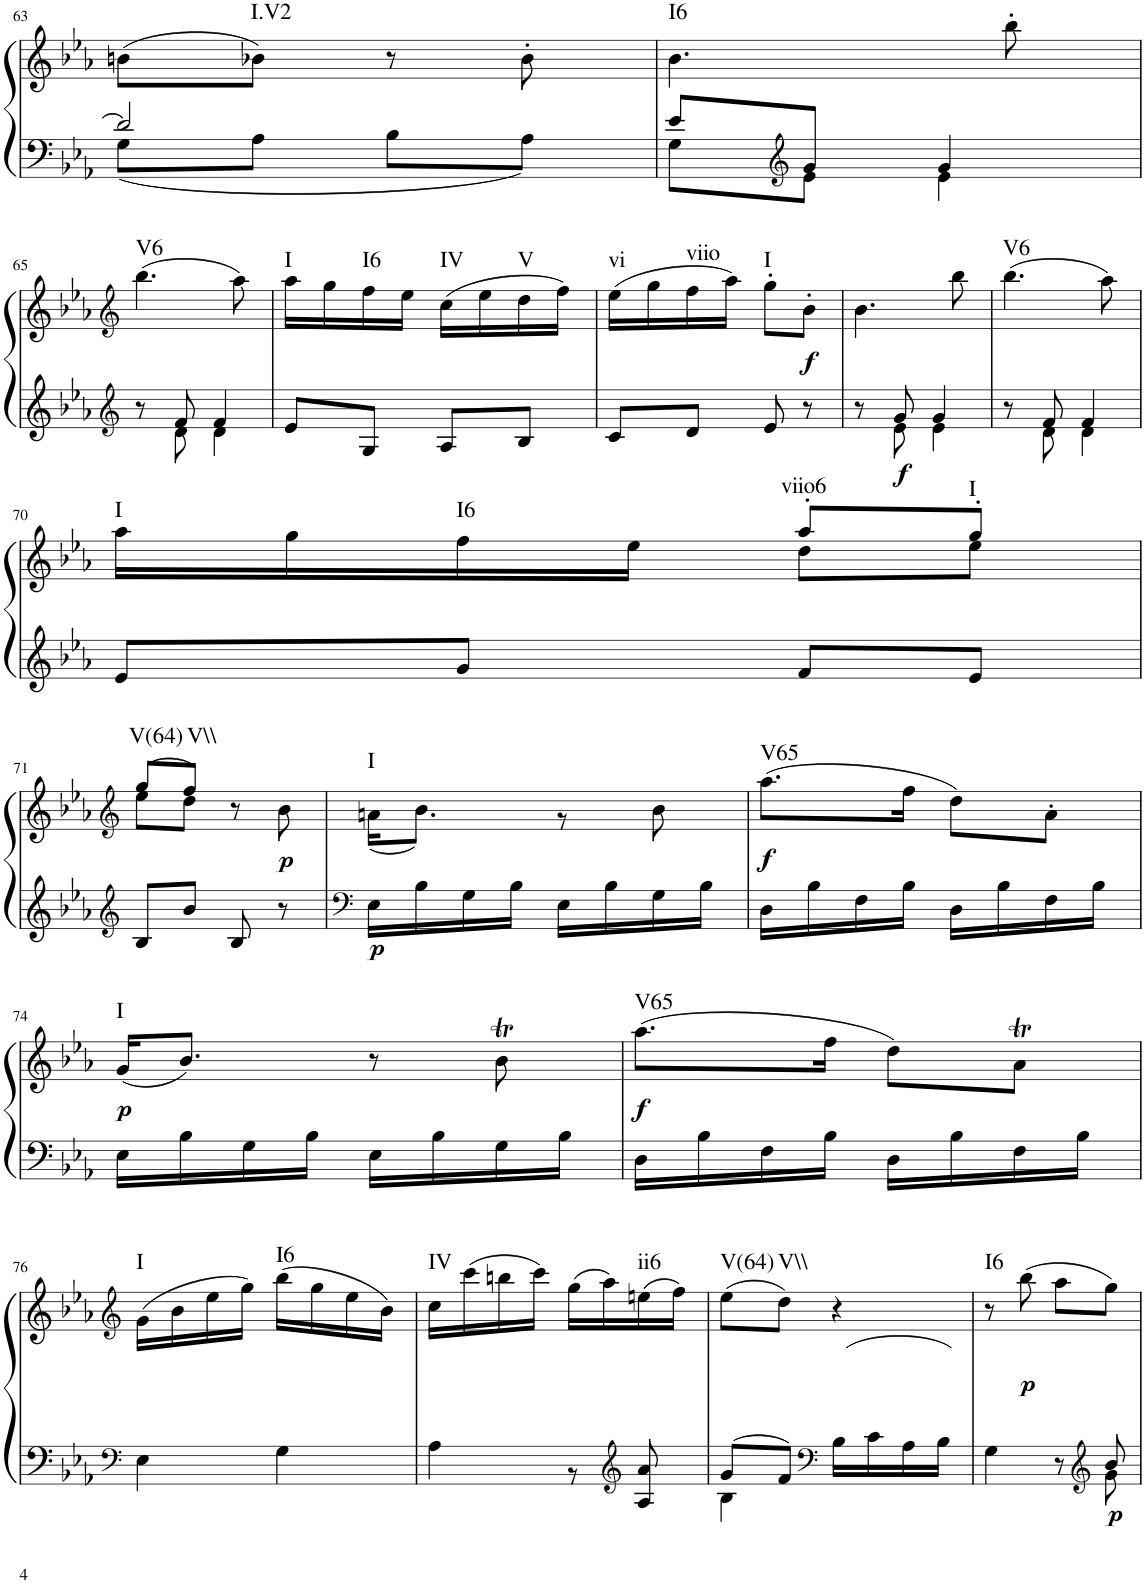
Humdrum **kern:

**kern	**kern	**dynam	**harte
*part1	*part1	*part1	*part1
*staff2	*staff1	*staff1/2	*
*I"Klavier linke Hand	*	*	*
!!LO:PB:g=z
*clefF4	*clefG2	*	*
*k[b-e-a-]	*k[b-e-a-]	*	*
*M2/4	*M2/4	*	*
=63	=63	=63	=63
*^	*	*	*
2d/]	8G\L	(8bn\L	.	.
!	!	!	!	!LO:H:kt=I.V2
.	8A-\J	8b-X\J)	.	N
.	8B-\L	8r	.	.
.	8A-\J	8b-'\	.	.
=64	=64	=64	=64	=64
!	!	!	!	!LO:H:kt=I6
8e-/L	8G\L	4.b-\	.	N
*clefG2	*	*	*	*
8g/J	8e-\J	.	.	.
4g/	4e-\	.	.	.
.	.	8bb-'\	.	.
!!LO:LB:g=z
=65	=65	=65	=65	=65
*clefG2	*	*clefG2	*	*
!	!	!	!	!LO:H:kt=V6
8r	8ryy	(4.bb-\	.	N
8f/	8d\	.	.	.
4f/	4d\	.	.	.
.	.	8aa-\)	.	.
*v	*v	*	*	*
=66	=66	=66	=66
!	!	!	!LO:H:kt=I
8e-/L	16aa-\LL	.	N
.	16gg\	.	.
!	!	!	!LO:H:kt=I6
8G/J	16ff\	.	N
.	16ee-\JJ	.	.
!	!	!	!LO:H:kt=IV
8A-/L	(16cc\LL	.	N
.	16ee-\	.	.
!	!	!	!LO:H:kt=V
8B-/J	16dd\	.	N
.	16ff\JJ)	.	.
=67	=67	=67	=67
!	!	!	!LO:H:kt=vi
8c/L	(16ee-\LL	.	N
.	16gg\	.	.
!	!	!	!LO:H:kt=viio
8d/J	16ff\	.	N
.	16aa-\JJ)	.	.
!	!	!	!LO:H:kt=I
8e-/	8gg'\L	.	N
!	!	!LO:DY:b	!
8r	8b-'\J	f	.
=68	=68	=68	=68
*^	*	*	*
8r	8ryy	4.b-\	.	.
!	!	!	!LO:DY:b=2	!
8g/	8e-\	.	f	.
4g/	4e-\	.	.	.
.	.	8bb-\	.	.
=69	=69	=69	=69	=69
!	!	!	!	!LO:H:kt=V6
8r	8ryy	(4.bb-\	.	N
8f/	8d\	.	.	.
4f/	4d\	.	.	.
.	.	8aa-\)	.	.
*v	*v	*	*	*
!!LO:LB:g=z
=70	=70	=70	=70
*	*^	*	*
!	!	!	!	!LO:H:kt=I
8e-/L	16aa-\LL	4ryy	.	N
.	16gg\	.	.	.
!	!	!	!	!LO:H:kt=I6
8g/J	16ff\	.	.	N
.	16ee-\JJ	.	.	.
!	!	!	!	!LO:H:kt=viio6
8f/L	8aa-'/L	8dd\L	.	N
!	!	!	!	!LO:H:kt=I
8e-/J	8gg'/J	8ee-\J	.	N
!!LO:LB:g=z	!!
=71	=71	=71	=71	=71
*clefG2	*clefG2	*	*	*
!	!	!	!	!LO:H:kt=V(64)
8B-/L	(8gg/L	8ee-\L	.	N
!	!	!	!	!LO:H:kt=V\\
8b-/J	8ff/J)	8dd\J	.	N
8B-/	8r	8ryy	.	.
!	!	!	!LO:DY:b	!
8r	8ryy	8b-\	p	.
=72	=72	=72	=72	=72
*clefF4	*	*	*	*
*^	*	*	*	*
!	!	!	!	!LO:DY:b=2	!LO:H:kt=I
2ryy	16E-\LL	2ryy	(16an\KL	p	N
.	16B-\	.	8.b-\J)	.	.
.	16G\	.	.	.	.
.	16B-\JJ	.	.	.	.
.	16E-\LL	.	8r	.	.
.	16B-\	.	.	.	.
.	16G\	.	8b-\	.	.
.	16B-\JJ	.	.	.	.
*	*	*v	*v	*	*
=73	=73	=73	=73	=73
!	!	!	!LO:DY:b	!LO:H:kt=V65
2ryy	16D\LL	(8.aa-\L	f	N
.	16B-\	.	.	.
.	16F\	.	.	.
.	16B-\JJ	16ff\Jk	.	.
.	16D\LL	8dd\L)	.	.
.	16B-\	.	.	.
.	16F\	8a-'\J	.	.
.	16B-\JJ	.	.	.
!!LO:LB:g=z
=74	=74	=74	=74	=74
!	!	!	!LO:DY:b	!LO:H:kt=I
2ryy	16E-\LL	(16g/KL	p	N
.	16B-\	8.b-/J)	.	.
.	16G\	.	.	.
.	16B-\JJ	.	.	.
.	16E-\LL	8r	.	.
.	16B-\	.	.	.
.	16G\	8b-T\	.	.
.	16B-\JJ	.	.	.
=75	=75	=75	=75	=75
!	!	!	!LO:DY:b	!LO:H:kt=V65
2ryy	16D\LL	(8.aa-\L	f	N
.	16B-\	.	.	.
.	16F\	.	.	.
.	16B-\JJ	16ff\Jk	.	.
.	16D\LL	8dd\L)	.	.
.	16B-\	.	.	.
.	16F\	8a-T\J	.	.
.	16B-\JJ	.	.	.
!!LO:LB:g=z
=76	=76	=76	=76	=76
*clefF4	*	*clefG2	*	*
!	!	!	!	!LO:H:kt=I
2ryy	4E-\	(16g\LL	.	N
.	.	16b-\	.	.
.	.	16ee-\	.	.
.	.	16gg\JJ)	.	.
!	!	!	!	!LO:H:kt=I6
.	4G\	(16bb-\LL	.	N
.	.	16gg\	.	.
.	.	16ee-\	.	.
.	.	16b-\JJ)	.	.
=77	=77	=77	=77	=77
!	!	!	!	!LO:H:kt=IV
4ryy	4A-\	16cc\LL	.	N
.	.	(16ccc\	.	.
.	.	16bbn\	.	.
.	.	16ccc\JJ)	.	.
8ryy	8r	(16gg\LL	.	.
.	.	16aa-\)	.	.
*clefG2	*	*	*	*
!	!	!	!	!LO:H:kt=ii6
8A-/ 8a-/	8ryy	(16een\	.	N
.	.	16ff\JJ)	.	.
=78	=78	=78	=78	=78
!	!	!	!	!LO:H:kt=V(64)
8g/L	4B-\	(8ee-\L	.	N
!	!	!	!	!LO:H:kt=V\\
8f/J	.	8dd\J)	.	N
*clefF4	*	*	*	*
16B-\LL	4ryy	4r	.	.
16c\	.	.	.	.
16A-\	.	.	.	.
16B-\JJ	.	.	.	.
=79	=79	=79	=79	=79
!	!	!	!	!LO:H:kt=I6
4G\	4.ryy	8r	.	N
!	!	!	!LO:DY:b	!
.	.	(8bb-\	p	.
8r	.	8aa-\L	.	.
*clefG2	*	*	*	*
!	!	!	!LO:DY:b=2	!
8b-/	8g\	8gg\J)	p	.
*v	*v	*	*	*
=	=	=	=
*-	*-	*-	*-
